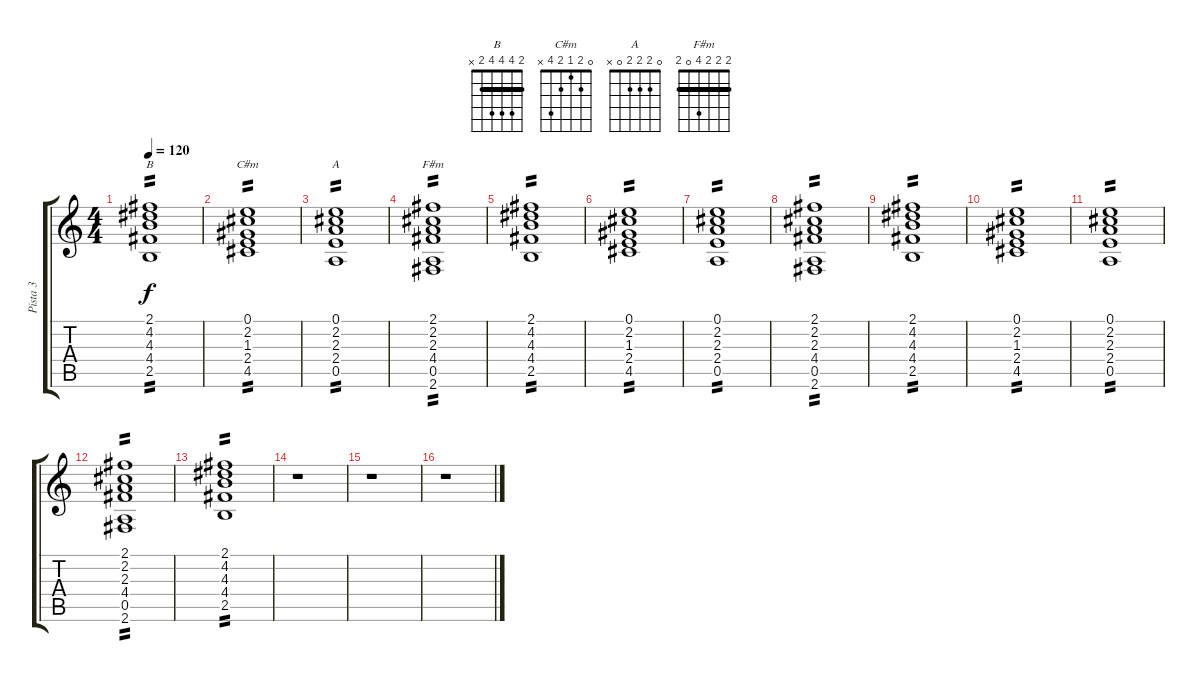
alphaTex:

\track ("Pista 3" "Pista 3") {instrument distortionguitar}
\staff {score tabs}
\tuning (E4 B3 G3 D3 A2 E2) {hide}
\chord ("B" 2 4 4 4 2 x) {barre 2}
\chord ("C#m" 0 2 1 2 4 x)
\chord ("A" 0 2 2 2 0 x)
\chord ("F#m" 2 2 2 4 0 2) {barre 2}
\ts (4 4)
\tempo 120
\clef g2
\ks c
(2.1 4.2 4.3 4.4 2.5).1{ch "B" tp 2 dy f instrument electricguitarmuted} |
(0.1 2.2 1.3 2.4 4.5).1{ch "C#m" tp 2 instrument electricguitarmuted} |
(0.1 2.2 2.3 2.4 0.5).1{ch "A" tp 2 instrument electricguitarmuted} |
(2.1 2.2 2.3 4.4 0.5 2.6).1{ch "F#m" tp 2 instrument electricguitarmuted} |
(2.1 4.2 4.3 4.4 2.5).1{tp 2 instrument electricguitarmuted} |
(0.1 2.2 1.3 2.4 4.5).1{tp 2 volume 11 instrument distortionguitar} |
(0.1 2.2 2.3 2.4 0.5).1{tp 2 volume 11} |
(2.1 2.2 2.3 4.4 0.5 2.6).1{tp 2 volume 11} |
(2.1 4.2 4.3 4.4 2.5).1{tp 2 volume 11} |
(0.1 2.2 1.3 2.4 4.5).1{tp 2 volume 11} |
(0.1 2.2 2.3 2.4 0.5).1{tp 2 volume 11} |
(2.1 2.2 2.3 4.4 0.5 2.6).1{tp 2 volume 11} |
(2.1 4.2 4.3 4.4 2.5).1{tp 2 volume 11} |
r.1{volume 8} |
r.1 |
r.1
